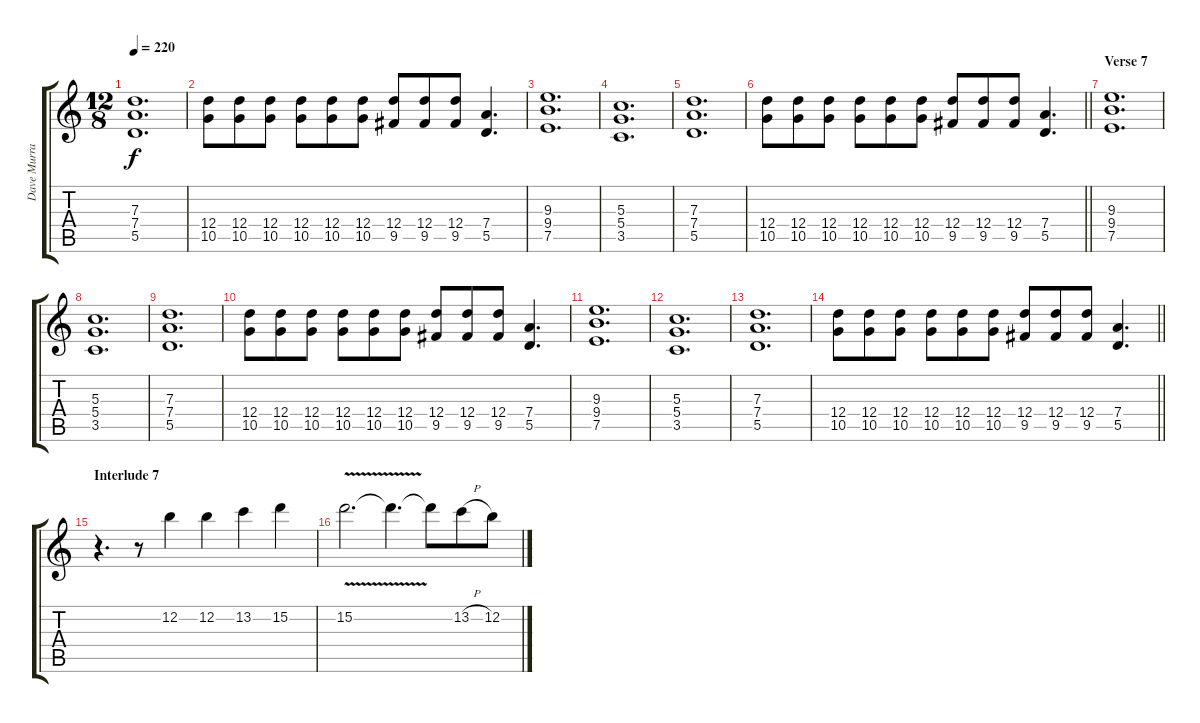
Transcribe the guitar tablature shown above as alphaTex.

\track ("Dave Murray" "Dave Murra") {instrument overdrivenguitar}
\staff {score tabs}
\tuning (E4 B3 G3 D3 A2 D2) {hide}
\ts (12 8)
\tempo 220
\clef g2
\ks c
(7.3 7.4 5.5).1{d dy f} |
(12.4 10.5).8 (12.4 10.5).8 (12.4 10.5).8 (12.4 10.5).8 (12.4 10.5).8 (12.4 10.5).8 (12.4 9.5).8 (12.4 9.5).8 (12.4 9.5).8 (7.4 5.5).4{d} |
(9.3 9.4 7.5).1{d} |
(5.3 5.4 3.5).1{d} |
(7.3 7.4 5.5).1{d} |
\barLineRight lightlight
(12.4 10.5).8 (12.4 10.5).8 (12.4 10.5).8 (12.4 10.5).8 (12.4 10.5).8 (12.4 10.5).8 (12.4 9.5).8 (12.4 9.5).8 (12.4 9.5).8 (7.4 5.5).4{d} |
\section ("" "Verse 7")
(9.3 9.4 7.5).1{d} |
(5.3 5.4 3.5).1{d} |
(7.3 7.4 5.5).1{d} |
(12.4 10.5).8 (12.4 10.5).8 (12.4 10.5).8 (12.4 10.5).8 (12.4 10.5).8 (12.4 10.5).8 (12.4 9.5).8 (12.4 9.5).8 (12.4 9.5).8 (7.4 5.5).4{d} |
(9.3 9.4 7.5).1{d} |
(5.3 5.4 3.5).1{d} |
(7.3 7.4 5.5).1{d} |
\barLineRight lightlight
(12.4 10.5).8 (12.4 10.5).8 (12.4 10.5).8 (12.4 10.5).8 (12.4 10.5).8 (12.4 10.5).8 (12.4 9.5).8 (12.4 9.5).8 (12.4 9.5).8 (7.4 5.5).4{d} |
\section ("" "Interlude 7")
r.4{d} r.8 12.2.4 12.2.4 13.2.4 15.2.4 |
15.2{v}.2{d} 15.2{t}.4{d} 15.2{t}.8 13.2{h}.8 12.2.8
